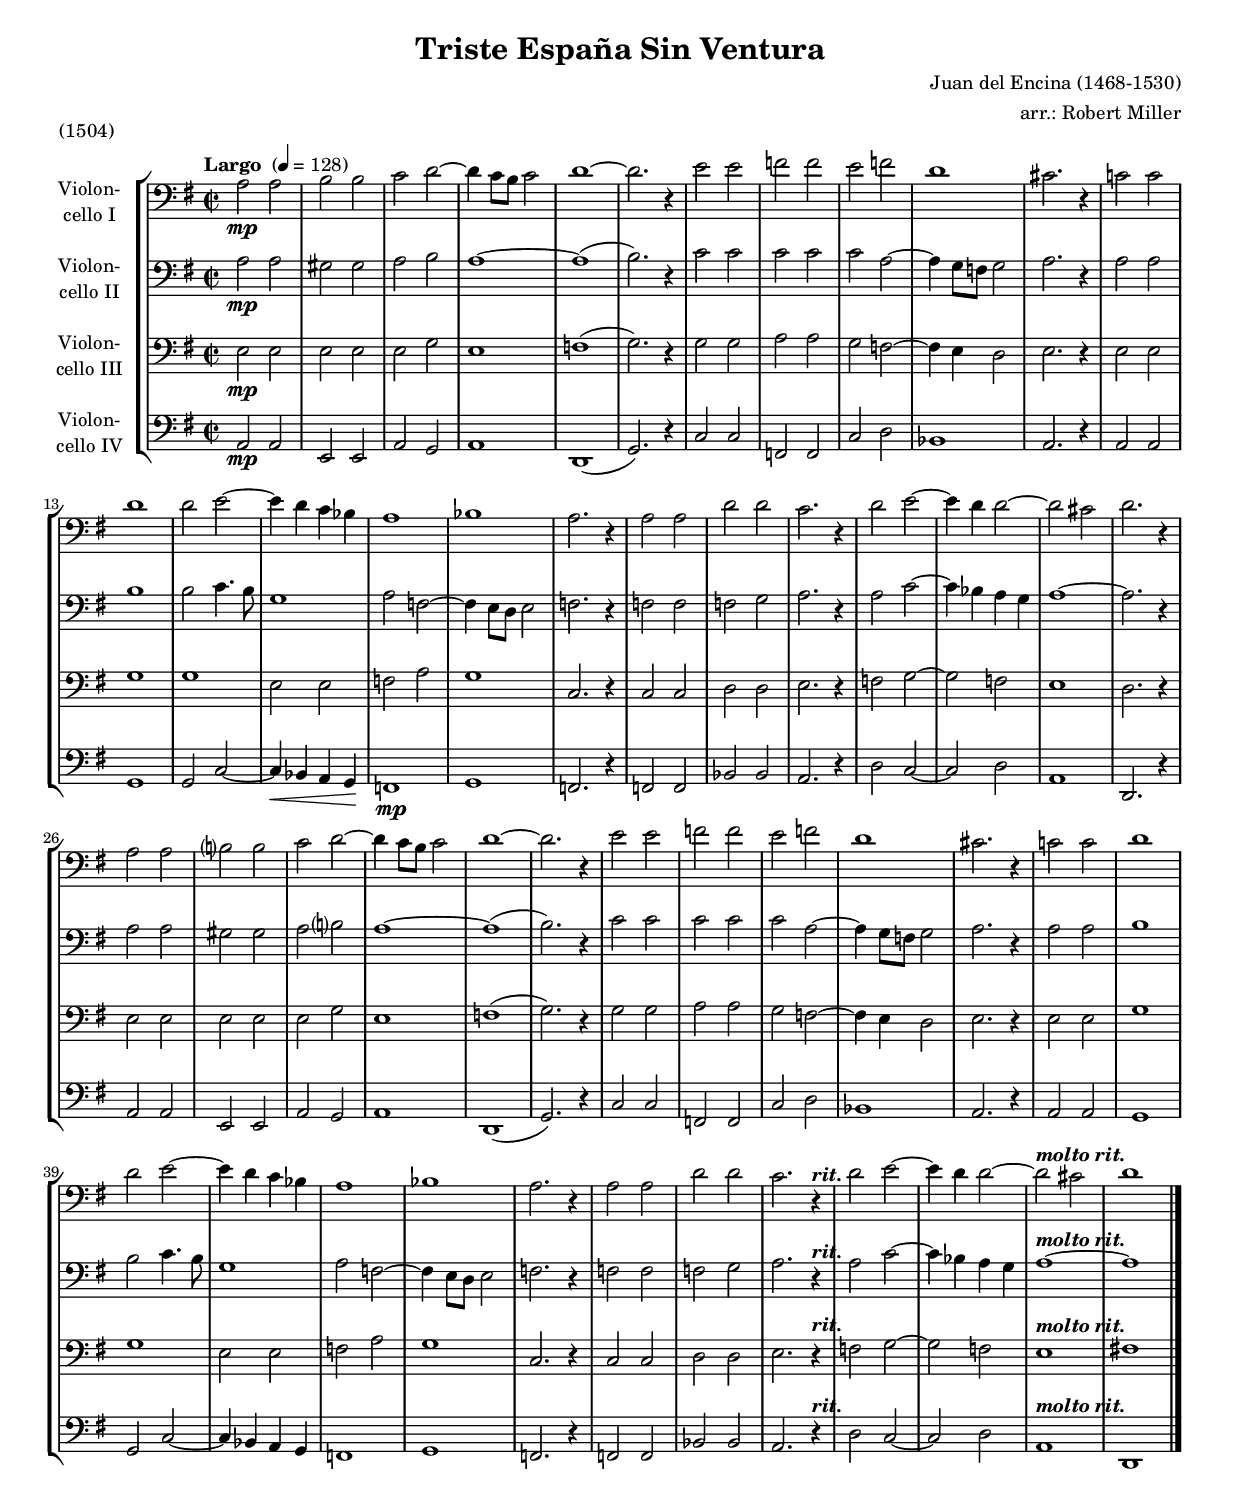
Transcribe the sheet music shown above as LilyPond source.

\version "2.14.2"
\include "deutsch.ly"

#(set-global-staff-size 16.5)

\header {
  title     = "Triste España Sin Ventura"
  composer  = "Juan del Encina (1468-1530)"
  arranger  = "arr.: Robert Miller"
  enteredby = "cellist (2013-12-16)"
  piece     = "(1504)"
}

voiceconsts = {
 \key f \major
 \time 2/2
% \clef "treble"
 \clef "bass"
% \numericTimeSignature
 \compressFullBarRests
 \tempo "Largo " 4=128
}

%minstr = "harpsichord"
mihi = "clarinet"
%minstr = "accordion"
milo = "bassoon"

mrit = \markup \bold \italic "molto rit."
rit  = \markup \bold \italic "rit."

va = \relative c'' {
  \voiceconsts

  g2\mp g
  a a
  b c~
  c4 b8 a b2
  c1~
  c2. r4
  d2 d

  es es
  d es
  c1
  h2. r4
  b!2 b
  c1
  c2 d~

  d4 c b as
  g1
  as
  g2. r4
  g2 g
  c c
  b2. r4
  c2 d~

  d4 c c2~
  c h
  c2. r4
  g2 g
  a? a
  b c~
  c4 b8 a b2

  c1~
  c2. r4
  d2 d
  es es
  d es
  c1
  h2. r4
  b!2 b

  c1
  c2 d~
  d4 c b as
  g1
  as
  g2. r4
  g2 g

  c c
  b2. r4^\rit
  c2 d~
  d4 c c2~
  c^\mrit h
  c1 \bar "|."
}

vb = \relative c'' {
  \voiceconsts

  g2\mp g
  fis fis
  g a
  g1~
  g(
  a2.) r4
  b2 b

  b b
  b g~
  g4 f8 es f2
  g2. r4
  g2 g
  a1
  a2 b4. a8

  f1
  g2 es~
  es4 d8 c d2
  es2. r4
  es2 es
  es f
  g2. r4

  g2 b~
  b4 as g f
  g1~
  g2. r4
  g2 g
  fis fis
  g a?

  g1~
  g(
  a2.) r4
  b2 b
  b b
  b g~
  g4 f8 es f2

  g2. r4
  g2 g
  a1
  a2 b4. a8
  f1
  g2 es~
  es4 d8 c d2

  es2. r4
  es2 es
  es f
  g2. r4^\rit

  g2 b~
  b4 as g f
  g1~^\mrit
  g \bar "|."
}

vc = \relative c' {
  \voiceconsts

  d2\mp d
  d d
  d f
  d1
  es(
  f2.) r4
  f2 f

  g g
  f es~
  es4 d c2
  d2. r4
  d2 d
  f1
  f

  d2 d
  es g
  f1
  b,2. r4
  b2 b
  c c
  d2. r4

  es2 f~
  f es
  d1
  c2. r4
  d2 d
  d d
  d f
  d1

  es(
  f2.) r4
  f2 f
  g g
  f es~
  es4 d c2
  d2. r4

  d2 d
  f1
  f
  d2 d
  es g
  f1
  b,2. r4

  b2 b
  c c
  d2. r4^\rit
  es2 f~
  f es
  d1^\mrit
  e! \bar "|."
}

vd = \relative c {
  \voiceconsts

  g2\mp g
  d d
  g f
  g1
  c,(
  f2.) r4
  b2 b

  es, es
  b' c
  as1
  g2. r4
  g2 g
  f1
  f2 b~

  b4\< as g f\!
  es1\mp
  f
  es2. r4
  es2 es
  as as
  g2. r4

  c2 b~
  b c
  g1
  c,2. r4
  g'2 g
  d d
  g f
  g1

  c,(
  f2.) r4
  b2 b
  es, es
  b' c
  as1
  g2. r4
  g2 g

  f1
  f2 b~
  b4 as g f
  es1
  f
  es2. r4
  es2 es

  as as
  g2. r4^\rit
  c2 b~
  b c
  g1^\mrit
  c, \bar "|."
}


music = \new StaffGroup <<
      \new Staff {
	\set Staff.midiInstrument = \mihi
	\set Staff.instrumentName = \markup \center-column { "Violon-" "cello I" }
	\transpose f g, { \va }
      }

      \new Staff {
	\set Staff.midiInstrument = \mihi
	\set Staff.instrumentName = \markup \center-column { "Violon-" "cello II" }
	\transpose f g, { \vb }
      }

      \new Staff {
	\set Staff.midiInstrument = \milo
	\set Staff.instrumentName = \markup \center-column { "Violon-" "cello III" }
	\transpose f g, { \vc }
      }

      \new Staff {
	\set Staff.midiInstrument = \milo
	\set Staff.instrumentName = \markup \center-column { "Violon-" "cello IV" }
	\transpose f g { \vd }
      }
>>

\book {
  \score {
    \music
    \layout {}
  }

  \score {
    \unfoldRepeats \music

    \midi {
      \context {
        \Score
      }
    }
  }
}
